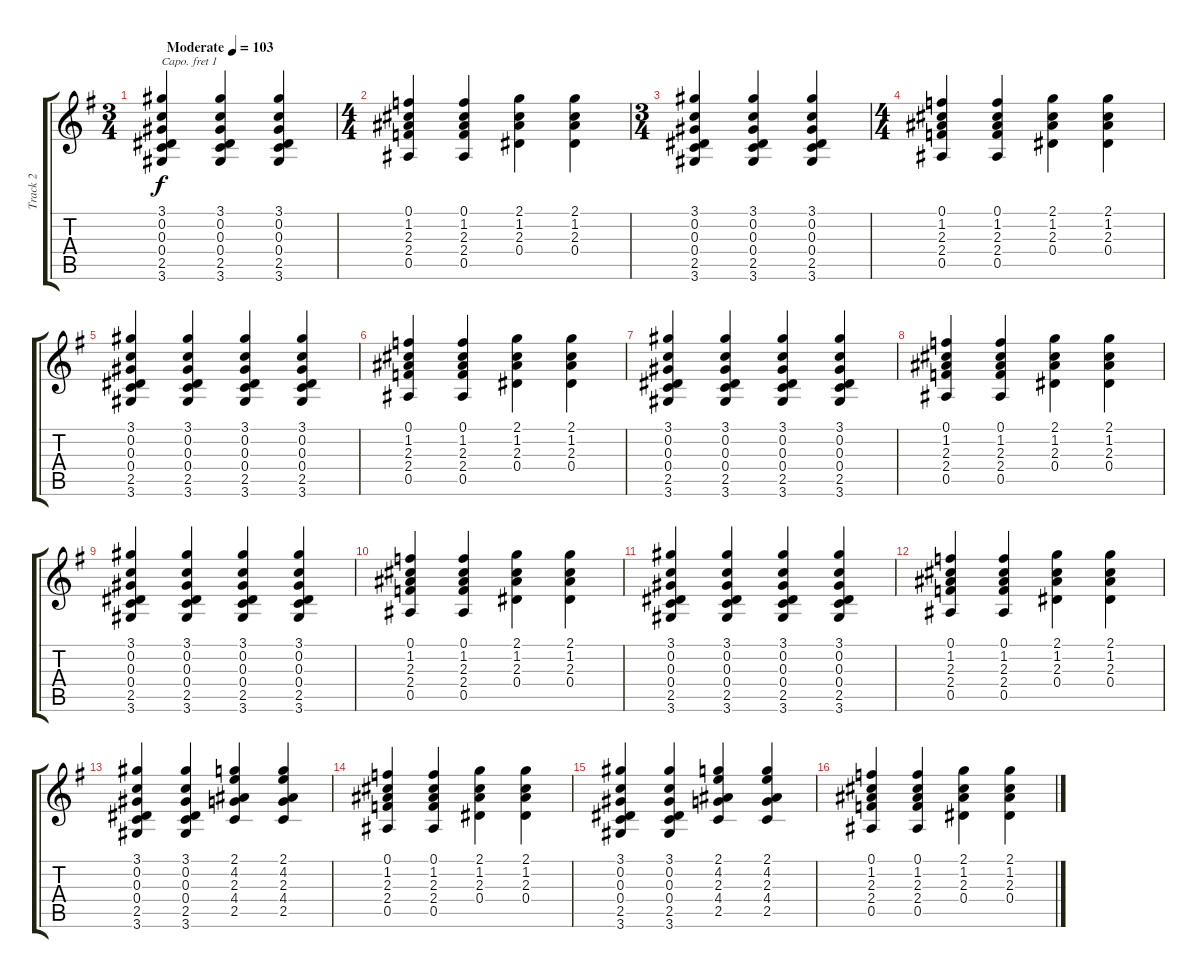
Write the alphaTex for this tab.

\track ("Track 2" "Track 2") {instrument electricguitarjazz}
\staff {score tabs}
\capo 1
\tuning (E4 B3 G3 D3 A2 E2) {hide}
\ts (3 4)
\tempo (103 "Moderate")
\clef g2
\ks g
(3.1 0.2 0.3 0.4 2.5 3.6).4{dy f instrument electricguitarjazz} (3.1 0.2 0.3 0.4 2.5 3.6).4 (3.1 0.2 0.3 0.4 2.5 3.6).4 |
\ts (4 4)
(0.1 1.2 2.3 2.4 0.5).4 (0.1 1.2 2.3 2.4 0.5).4 (2.1 1.2 2.3 0.4).4 (2.1 1.2 2.3 0.4).4 |
\ts (3 4)
(3.1 0.2 0.3 0.4 2.5 3.6).4 (3.1 0.2 0.3 0.4 2.5 3.6).4 (3.1 0.2 0.3 0.4 2.5 3.6).4 |
\ts (4 4)
(0.1 1.2 2.3 2.4 0.5).4 (0.1 1.2 2.3 2.4 0.5).4 (2.1 1.2 2.3 0.4).4 (2.1 1.2 2.3 0.4).4 |
(3.1 0.2 0.3 0.4 2.5 3.6).4 (3.1 0.2 0.3 0.4 2.5 3.6).4 (3.1 0.2 0.3 0.4 2.5 3.6).4 (3.1 0.2 0.3 0.4 2.5 3.6).4 |
(0.1 1.2 2.3 2.4 0.5).4 (0.1 1.2 2.3 2.4 0.5).4 (2.1 1.2 2.3 0.4).4 (2.1 1.2 2.3 0.4).4 |
(3.1 0.2 0.3 0.4 2.5 3.6).4 (3.1 0.2 0.3 0.4 2.5 3.6).4 (3.1 0.2 0.3 0.4 2.5 3.6).4 (3.1 0.2 0.3 0.4 2.5 3.6).4 |
(0.1 1.2 2.3 2.4 0.5).4 (0.1 1.2 2.3 2.4 0.5).4 (2.1 1.2 2.3 0.4).4 (2.1 1.2 2.3 0.4).4 |
(3.1 0.2 0.3 0.4 2.5 3.6).4 (3.1 0.2 0.3 0.4 2.5 3.6).4 (3.1 0.2 0.3 0.4 2.5 3.6).4 (3.1 0.2 0.3 0.4 2.5 3.6).4 |
(0.1 1.2 2.3 2.4 0.5).4 (0.1 1.2 2.3 2.4 0.5).4 (2.1 1.2 2.3 0.4).4 (2.1 1.2 2.3 0.4).4 |
(3.1 0.2 0.3 0.4 2.5 3.6).4 (3.1 0.2 0.3 0.4 2.5 3.6).4 (3.1 0.2 0.3 0.4 2.5 3.6).4 (3.1 0.2 0.3 0.4 2.5 3.6).4 |
(0.1 1.2 2.3 2.4 0.5).4 (0.1 1.2 2.3 2.4 0.5).4 (2.1 1.2 2.3 0.4).4 (2.1 1.2 2.3 0.4).4 |
(3.1 0.2 0.3 0.4 2.5 3.6).4 (3.1 0.2 0.3 0.4 2.5 3.6).4 (2.1 4.2 2.3 4.4 2.5).4 (2.1 4.2 2.3 4.4 2.5).4 |
(0.1 1.2 2.3 2.4 0.5).4 (0.1 1.2 2.3 2.4 0.5).4 (2.1 1.2 2.3 0.4).4 (2.1 1.2 2.3 0.4).4 |
(3.1 0.2 0.3 0.4 2.5 3.6).4 (3.1 0.2 0.3 0.4 2.5 3.6).4 (2.1 4.2 2.3 4.4 2.5).4 (2.1 4.2 2.3 4.4 2.5).4 |
(0.1 1.2 2.3 2.4 0.5).4 (0.1 1.2 2.3 2.4 0.5).4 (2.1 1.2 2.3 0.4).4 (2.1 1.2 2.3 0.4).4
